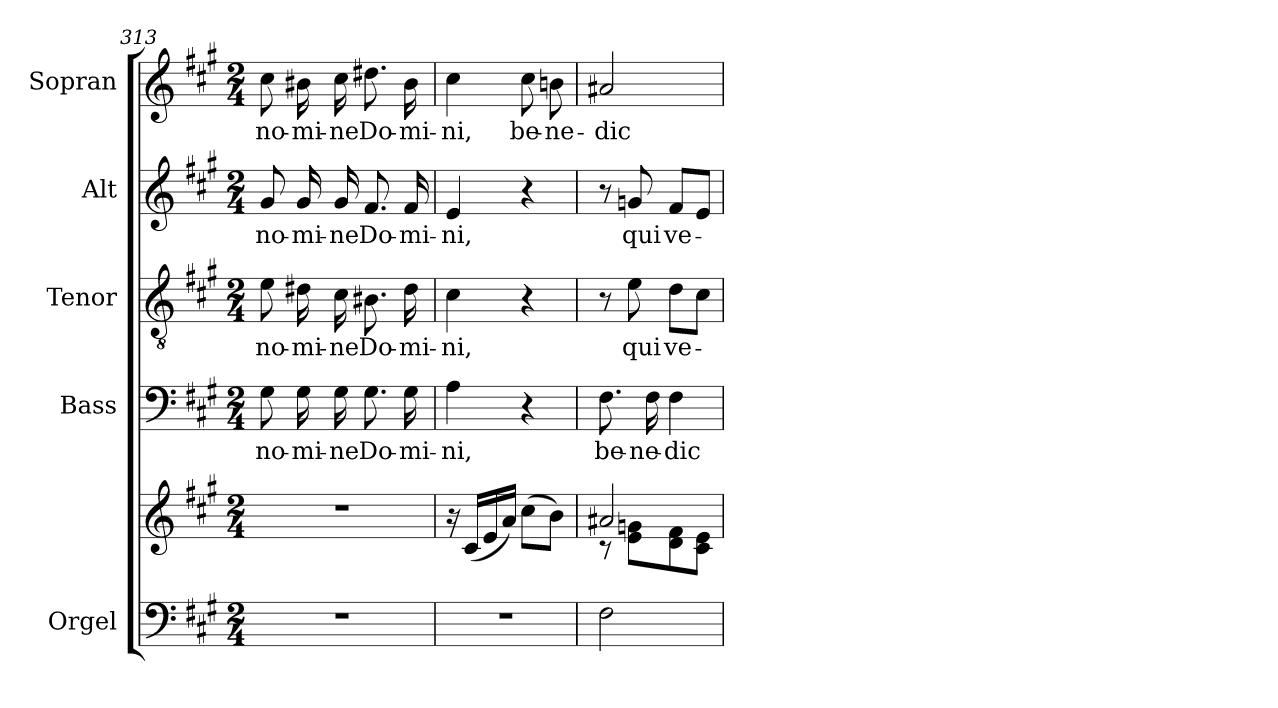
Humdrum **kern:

**kern	**kern	**kern	**text	**kern	**text	**kern	**text	**kern	**text
*part5	*part5	*part4	*part4	*part3	*part3	*part2	*part2	*part1	*part1
*staff6	*staff5	*staff4	*staff4	*staff3	*staff3	*staff2	*staff2	*staff1	*staff1
*I"Orgel	*	*I"Bass	*	*I"Tenor	*	*I"Alt	*	*I"Sopran	*
*I'Org.	*	*I'B.	*	*I'T.	*	*I'A.	*	*I'S.	*
*clefF4	*clefG2	*clefF4	*	*clefGv2	*	*clefG2	*	*clefG2	*
*k[f#c#g#]	*k[f#c#g#]	*k[f#c#g#]	*	*k[f#c#g#]	*	*k[f#c#g#]	*	*k[f#c#g#]	*
*A:	*A:	*A:	*	*A:	*	*A:	*	*A:	*
*M2/4	*M2/4	*M2/4	*	*M2/4	*	*M2/4	*	*M2/4	*
=313	=313	=313	=313	=313	=313	=313	=313	=313	=313
!	!	!	!LO:LY:b	!	!LO:LY:b	!	!LO:LY:b	!	!LO:LY:b
2r	2r	8G#\	no-	8e\	no-	8g#/	no-	8cc#\	no-
!	!	!	!LO:LY:b	!	!LO:LY:b	!	!LO:LY:b	!	!LO:LY:b
.	.	16G#\	-mi-	16d#X\	-mi-	16g#/	-mi-	16b#X\	-mi-
!	!	!	!LO:LY:b	!	!LO:LY:b	!	!LO:LY:b	!	!LO:LY:b
.	.	16G#\	-ne	16c#\	-ne	16g#/	-ne	16cc#\	-ne
!	!	!	!LO:LY:b	!	!LO:LY:b	!	!LO:LY:b	!	!LO:LY:b
.	.	8.G#\	Do-	8.B#X\	Do-	8.f#/	Do-	8.dd#X\	Do-
!	!	!	!LO:LY:b	!	!LO:LY:b	!	!LO:LY:b	!	!LO:LY:b
.	.	16G#\	-mi-	16d#\	-mi-	16f#/	-mi-	16b#\	-mi-
=314	=314	=314	=314	=314	=314	=314	=314	=314	=314
!	!	!	!LO:LY:b	!	!LO:LY:b	!	!LO:LY:b	!	!LO:LY:b
2r	16r	4A\	-ni,	4c#\	-ni,	4e/	-ni,	4cc#\	-ni,
.	(<16c#/LL	.	.	.	.	.	.	.	.
.	16e/	.	.	.	.	.	.	.	.
.	16a/JJ)	.	.	.	.	.	.	.	.
!	!	!	!	!	!	!	!	!	!LO:LY:b
.	(>8cc#\L	4r	.	4r	.	4r	.	8cc#\	be-
!	!	!	!	!	!	!	!	!	!LO:LY:b
.	8b\J)	.	.	.	.	.	.	8bn\	-ne-
!!LO:PB:g=z
=315	=315	=315	=315	=315	=315	=315	=315	=315	=315
*	*^	*	*	*	*	*	*	*	*
!	!	!	!	!LO:LY:b	!	!	!	!	!	!LO:LY:b
2F#\	2a#X/	8rc	8.F#\	be-	8r	.	8r	.	2a#X/	-dic-
!	!	!	!	!	!	!LO:LY:b	!	!LO:LY:b	!	!
.	.	8e\ 8gn\L	.	.	8e\	qui	8gn/	qui	.	.
!	!	!	!	!LO:LY:b	!	!	!	!	!	!
.	.	.	16F#\	-ne-	.	.	.	.	.	.
!	!	!	!	!LO:LY:b	!	!LO:LY:b	!	!LO:LY:b	!	!
.	.	8d\ 8f#\	4F#\	-dic-	8d\L	ve-	8f#/L	ve-	.	.
.	.	8c#\ 8e\J	.	.	8c#\J	.	8e/J	.	.	.
*	*v	*v	*	*	*	*	*	*	*	*
=	=	=	=	=	=	=	=	=	=
*-	*-	*-	*-	*-	*-	*-	*-	*-	*-
